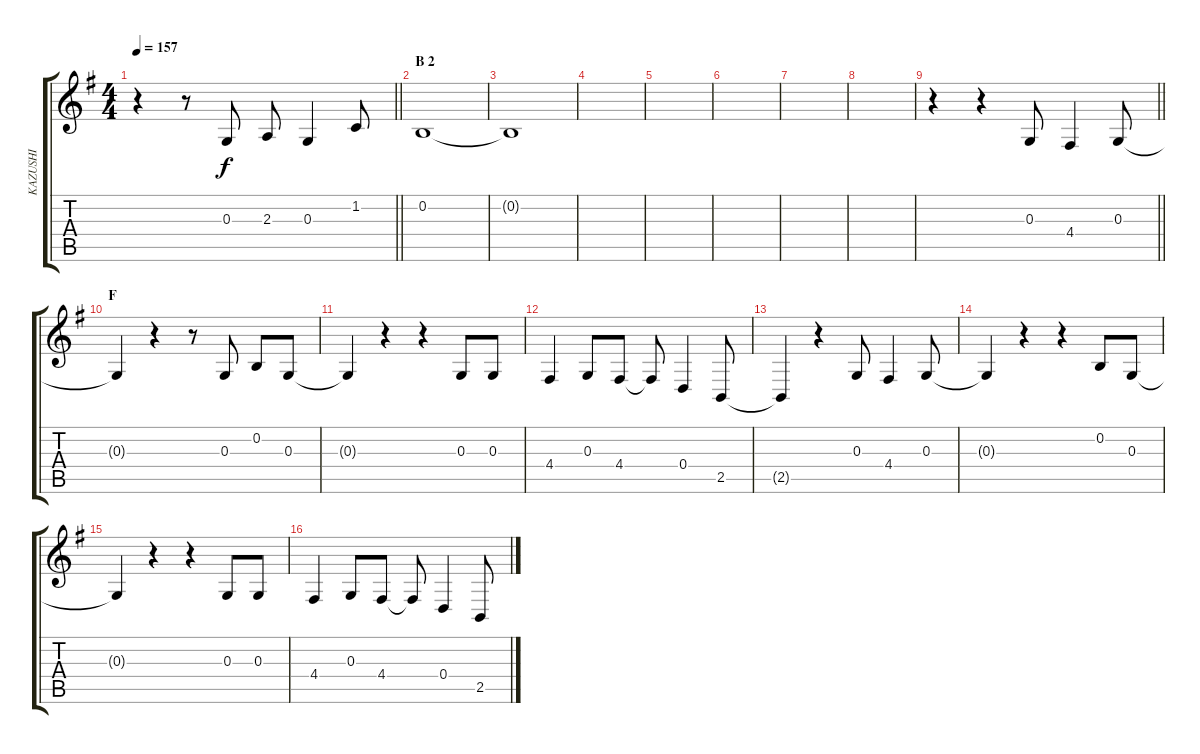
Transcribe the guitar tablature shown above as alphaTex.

\track ("KAZUSHI" "KAZUSHI") {instrument oboe}
\staff {score tabs}
\tuning (E4 B3 G3 D3 A2 E2) {hide}
\ts (4 4)
\tempo 157
\clef g2
\barLineRight lightlight
\ks g
r.4{dy f} r.8 0.3.8 2.3.8 0.3.4 1.2.8 |
\section ("" "B 2")
0.2.1 |
0.2{t}.1 |
|
|
|
|
|
\barLineRight lightlight
r.4 r.4 0.3.8 4.4.4 0.3.8 |
\section ("" "F")
0.3{t}.4 r.4 r.8 0.3.8 0.2.8 0.3.8 |
0.3{t}.4 r.4 r.4 0.3.8 0.3.8 |
4.4.4 0.3.8 4.4.8 4.4{t}.8 0.4.4 2.5.8 |
2.5{t}.4 r.4 0.3.8 4.4.4 0.3.8 |
0.3{t}.4 r.4 r.4 0.2.8 0.3.8 |
0.3{t}.4 r.4 r.4 0.3.8 0.3.8 |
4.4.4 0.3.8 4.4.8 4.4{t}.8 0.4.4 2.5.8
